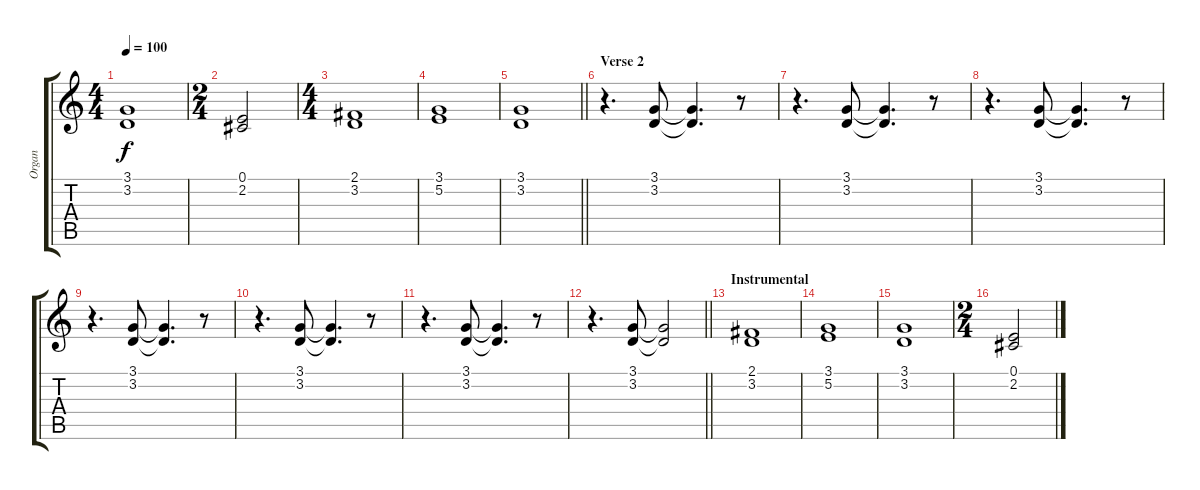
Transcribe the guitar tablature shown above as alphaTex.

\track ("Organ" "Organ") {instrument drawbarorgan}
\staff {score tabs}
\tuning (E4 B3 G3 D3 A2 E2) {hide}
\ts (4 4)
\tempo 100
\clef g2
\ks c
(3.1 3.2).1{dy f} |
\ts (2 4)
(0.1 2.2).2 |
\ts (4 4)
(2.1 3.2).1 |
(3.1 5.2).1 |
\barLineRight lightlight
(3.1 3.2).1 |
\section ("" "Verse 2")
r.4{d} (3.1 3.2).8 (3.1{t} 3.2{t}).4{d} r.8 |
r.4{d} (3.1 3.2).8 (3.1{t} 3.2{t}).4{d} r.8 |
r.4{d} (3.1 3.2).8 (3.1{t} 3.2{t}).4{d} r.8 |
r.4{d} (3.1 3.2).8 (3.1{t} 3.2{t}).4{d} r.8 |
r.4{d} (3.1 3.2).8 (3.1{t} 3.2{t}).4{d} r.8 |
r.4{d} (3.1 3.2).8 (3.1{t} 3.2{t}).4{d} r.8 |
\barLineRight lightlight
r.4{d} (3.1 3.2).8 (3.1{t} 3.2{t}).2 |
\section ("" "Instrumental")
(2.1 3.2).1 |
(3.1 5.2).1 |
(3.1 3.2).1 |
\ts (2 4)
(0.1 2.2).2
